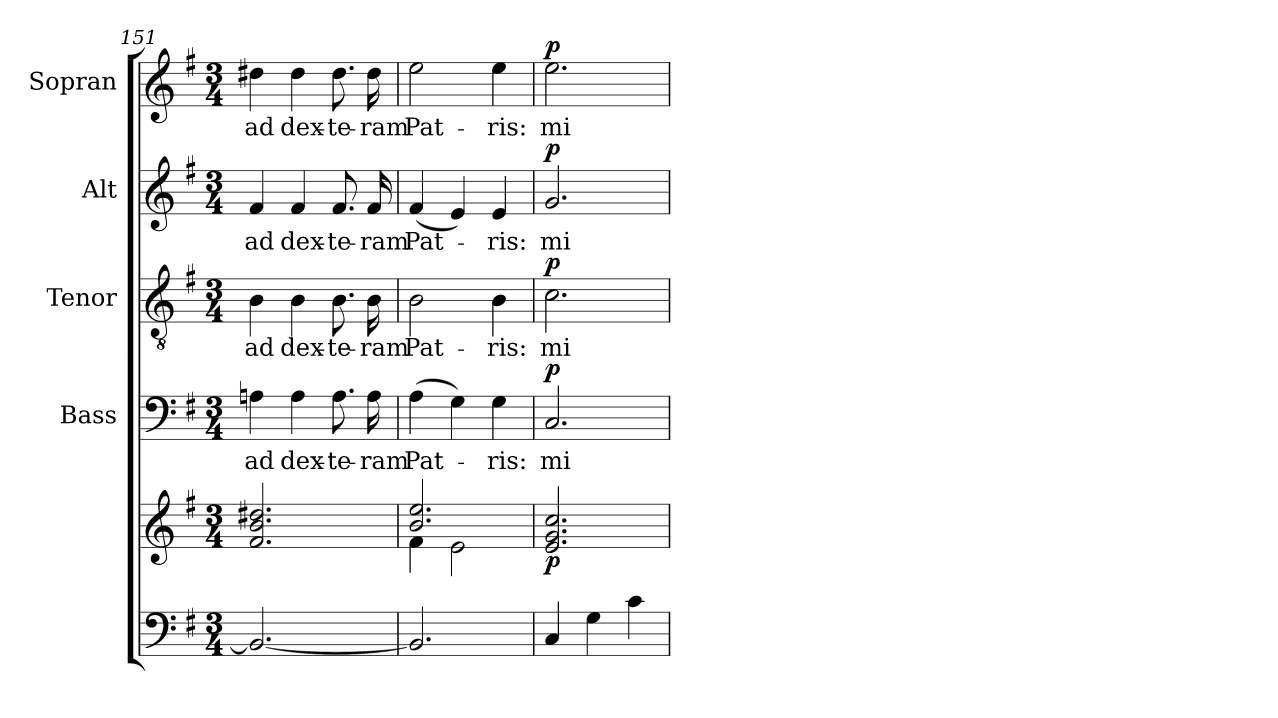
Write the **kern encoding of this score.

**kern	**kern	**dynam	**kern	**text	**dynam	**kern	**text	**dynam	**kern	**text	**dynam	**kern	**text	**dynam
*part5	*part5	*part5	*part4	*part4	*part4	*part3	*part3	*part3	*part2	*part2	*part2	*part1	*part1	*part1
*staff6	*staff5	*staff5/6	*staff4	*staff4	*staff4	*staff3	*staff3	*staff3	*staff2	*staff2	*staff2	*staff1	*staff1	*staff1
*	*	*	*I"Bass	*	*	*I"Tenor	*	*	*I"Alt	*	*	*I"Sopran	*	*
*	*	*	*I'B.	*	*	*I'T.	*	*	*I'A.	*	*	*I'S.	*	*
*clefF4	*clefG2	*	*clefF4	*	*	*clefGv2	*	*	*clefG2	*	*	*clefG2	*	*
*k[f#]	*k[f#]	*	*k[f#]	*	*	*k[f#]	*	*	*k[f#]	*	*	*k[f#]	*	*
*G:	*G:	*	*G:	*	*	*G:	*	*	*G:	*	*	*G:	*	*
*M3/4	*M3/4	*	*M3/4	*	*	*M3/4	*	*	*M3/4	*	*	*M3/4	*	*
=151	=151	=151	=151	=151	=151	=151	=151	=151	=151	=151	=151	=151	=151	=151
!	!	!	!	!LO:LY:b	!	!	!LO:LY:b	!	!	!LO:LY:b	!	!	!LO:LY:b	!
2.BB/_	2.f#/ 2.b/ 2.dd#X/	.	4An\	ad	.	4B\	ad	.	4f#/	ad	.	4dd#X\	ad	.
!	!	!	!	!LO:LY:b	!	!	!LO:LY:b	!	!	!LO:LY:b	!	!	!LO:LY:b	!
.	.	.	4A\	dex-	.	4B\	dex-	.	4f#/	dex-	.	4dd#\	dex-	.
!	!	!	!	!LO:LY:b	!	!	!LO:LY:b	!	!	!LO:LY:b	!	!	!LO:LY:b	!
.	.	.	8.A\	-te-	.	8.B\	-te-	.	8.f#/	-te-	.	8.dd#\	-te-	.
!	!	!	!	!LO:LY:b	!	!	!LO:LY:b	!	!	!LO:LY:b	!	!	!LO:LY:b	!
.	.	.	16A\	-ram	.	16B\	-ram	.	16f#/	-ram	.	16dd#\	-ram	.
=152	=152	=152	=152	=152	=152	=152	=152	=152	=152	=152	=152	=152	=152	=152
*	*^	*	*	*	*	*	*	*	*	*	*	*	*	*
!	!	!	!	!	!LO:LY:b	!	!	!LO:LY:b	!	!	!LO:LY:b	!	!	!LO:LY:b	!
2.BB/]	2.b/ 2.ee/	4f#\	.	(>4A\	Pat-	.	2B\	Pat-	.	(<4f#/	Pat-	.	2ee\	Pat-	.
.	.	2e\	.	4G\)	.	.	.	.	.	4e/)	.	.	.	.	.
!	!	!	!	!	!LO:LY:b	!	!	!LO:LY:b	!	!	!LO:LY:b	!	!	!LO:LY:b	!
.	.	.	.	4G\	-ris:	.	4B\	-ris:	.	4e/	-ris:	.	4ee\	-ris:	.
*	*v	*v	*	*	*	*	*	*	*	*	*	*	*	*	*
=153	=153	=153	=153	=153	=153	=153	=153	=153	=153	=153	=153	=153	=153	=153
!	!	!LO:DY:b	!	!LO:LY:b	!LO:DY:a	!	!LO:LY:b	!LO:DY:a	!	!LO:LY:b	!LO:DY:a	!	!LO:LY:b	!LO:DY:a
4C/	2.e/ 2.g/ 2.cc/	p	2.C/	mi-	p	2.c\	mi-	p	2.g/	mi-	p	2.ee\	mi-	p
4G\	.	.	.	.	.	.	.	.	.	.	.	.	.	.
4c\	.	.	.	.	.	.	.	.	.	.	.	.	.	.
=	=	=	=	=	=	=	=	=	=	=	=	=	=	=
*-	*-	*-	*-	*-	*-	*-	*-	*-	*-	*-	*-	*-	*-	*-
